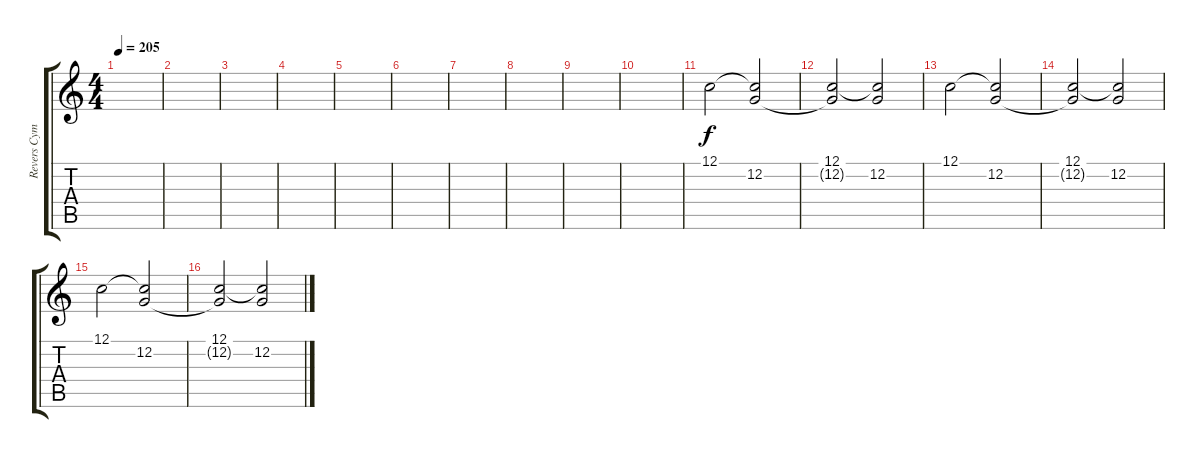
\track ("Revers Cymbal" "Revers Cym") {instrument reversecymbal}
\staff {score tabs}
\tuning (C4 G3 Eb3 Bb2 F2 C2) {hide}
\ts (4 4)
\tempo 205
\clef g2
\ks c
|
|
|
|
|
|
|
|
|
|
12.1.2 (12.1{t} 12.2).2 |
(12.1 12.2{t}).2 (12.1{t} 12.2).2 |
12.1.2 (12.1{t} 12.2).2 |
(12.1 12.2{t}).2 (12.1{t} 12.2).2 |
12.1.2 (12.1{t} 12.2).2 |
(12.1 12.2{t}).2 (12.1{t} 12.2).2
